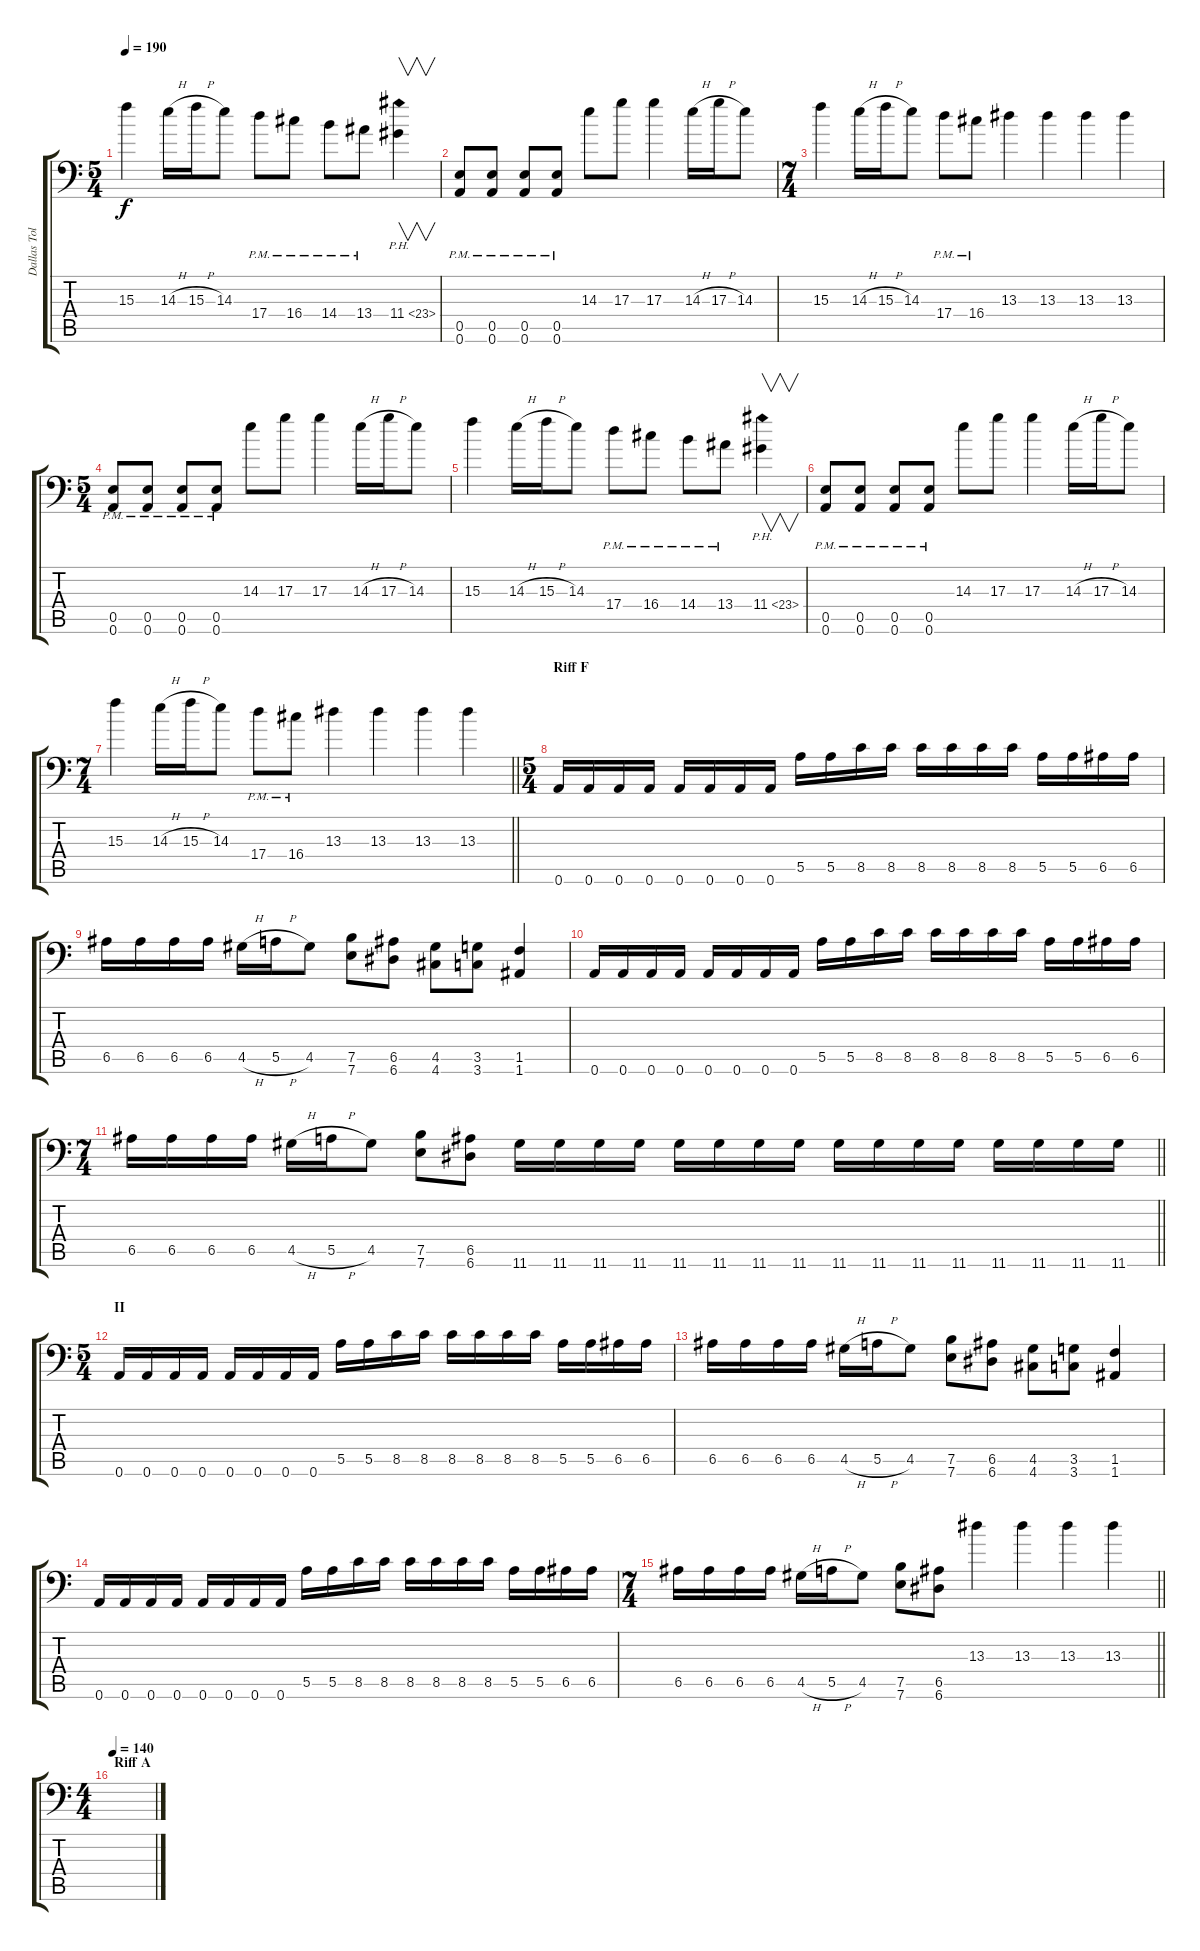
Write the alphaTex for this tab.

\track ("Dallas Toller-Wade [Led's clone]" "Dallas Tol") {instrument distortionguitar}
\staff {score tabs}
\tuning (B3 Gb3 D3 A2 E2 A1) {hide}
\ts (5 4)
\tempo 190
\clef f4
\ks c
15.3.4{dy f} 14.3{h}.16 15.3{h}.16 14.3.8 17.4{pm}.8 16.4{pm}.8 14.4{pm}.8 13.4{pm}.8 11.4{ph 12}.4{v} |
(0.5{pm} 0.6{pm}).8 (0.5{pm} 0.6{pm}).8 (0.5{pm} 0.6{pm}).8 (0.5{pm} 0.6{pm}).8 14.3.8 17.3.8 17.3.4 14.3{h}.16 17.3{h}.16 14.3.8 |
\ts (7 4)
15.3.4 14.3{h}.16 15.3{h}.16 14.3.8 17.4{pm}.8 16.4{pm}.8 13.3.4 13.3.4 13.3.4 13.3.4 |
\ts (5 4)
(0.5{pm} 0.6{pm}).8 (0.5{pm} 0.6{pm}).8 (0.5{pm} 0.6{pm}).8 (0.5{pm} 0.6{pm}).8 14.3.8 17.3.8 17.3.4 14.3{h}.16 17.3{h}.16 14.3.8 |
15.3.4 14.3{h}.16 15.3{h}.16 14.3.8 17.4{pm}.8 16.4{pm}.8 14.4{pm}.8 13.4{pm}.8 11.4{ph 12}.4{v} |
(0.5{pm} 0.6{pm}).8 (0.5{pm} 0.6{pm}).8 (0.5{pm} 0.6{pm}).8 (0.5{pm} 0.6{pm}).8 14.3.8 17.3.8 17.3.4 14.3{h}.16 17.3{h}.16 14.3.8 |
\ts (7 4)
\barLineRight lightlight
15.3.4 14.3{h}.16 15.3{h}.16 14.3.8 17.4{pm}.8 16.4{pm}.8 13.3.4 13.3.4 13.3.4 13.3.4 |
\ts (5 4)
\section ("" "Riff F")
0.6.16 0.6.16 0.6.16 0.6.16 0.6.16 0.6.16 0.6.16 0.6.16 5.5.16 5.5.16 8.5.16 8.5.16 8.5.16 8.5.16 8.5.16 8.5.16 5.5.16 5.5.16 6.5.16 6.5.16 |
6.5.16 6.5.16 6.5.16 6.5.16 4.5{h}.16 5.5{h}.16 4.5.8 (7.5 7.6).8 (6.5 6.6).8 (4.5 4.6).8 (3.5 3.6).8 (1.5 1.6).4 |
0.6.16 0.6.16 0.6.16 0.6.16 0.6.16 0.6.16 0.6.16 0.6.16 5.5.16 5.5.16 8.5.16 8.5.16 8.5.16 8.5.16 8.5.16 8.5.16 5.5.16 5.5.16 6.5.16 6.5.16 |
\ts (7 4)
\barLineRight lightlight
6.5.16 6.5.16 6.5.16 6.5.16 4.5{h}.16 5.5{h}.16 4.5.8 (7.5 7.6).8 (6.5 6.6).8 11.6.16 11.6.16 11.6.16 11.6.16 11.6.16 11.6.16 11.6.16 11.6.16 11.6.16 11.6.16 11.6.16 11.6.16 11.6.16 11.6.16 11.6.16 11.6.16 |
\ts (5 4)
\section ("" "II")
0.6.16 0.6.16 0.6.16 0.6.16 0.6.16 0.6.16 0.6.16 0.6.16 5.5.16 5.5.16 8.5.16 8.5.16 8.5.16 8.5.16 8.5.16 8.5.16 5.5.16 5.5.16 6.5.16 6.5.16 |
6.5.16 6.5.16 6.5.16 6.5.16 4.5{h}.16 5.5{h}.16 4.5.8 (7.5 7.6).8 (6.5 6.6).8 (4.5 4.6).8 (3.5 3.6).8 (1.5 1.6).4 |
0.6.16 0.6.16 0.6.16 0.6.16 0.6.16 0.6.16 0.6.16 0.6.16 5.5.16 5.5.16 8.5.16 8.5.16 8.5.16 8.5.16 8.5.16 8.5.16 5.5.16 5.5.16 6.5.16 6.5.16 |
\ts (7 4)
\barLineRight lightlight
6.5.16 6.5.16 6.5.16 6.5.16 4.5{h}.16 5.5{h}.16 4.5.8 (7.5 7.6).8 (6.5 6.6).8 13.3.4 13.3.4 13.3.4 13.3.4 |
\ts (4 4)
\section ("" "Riff A")
\tempo 140
